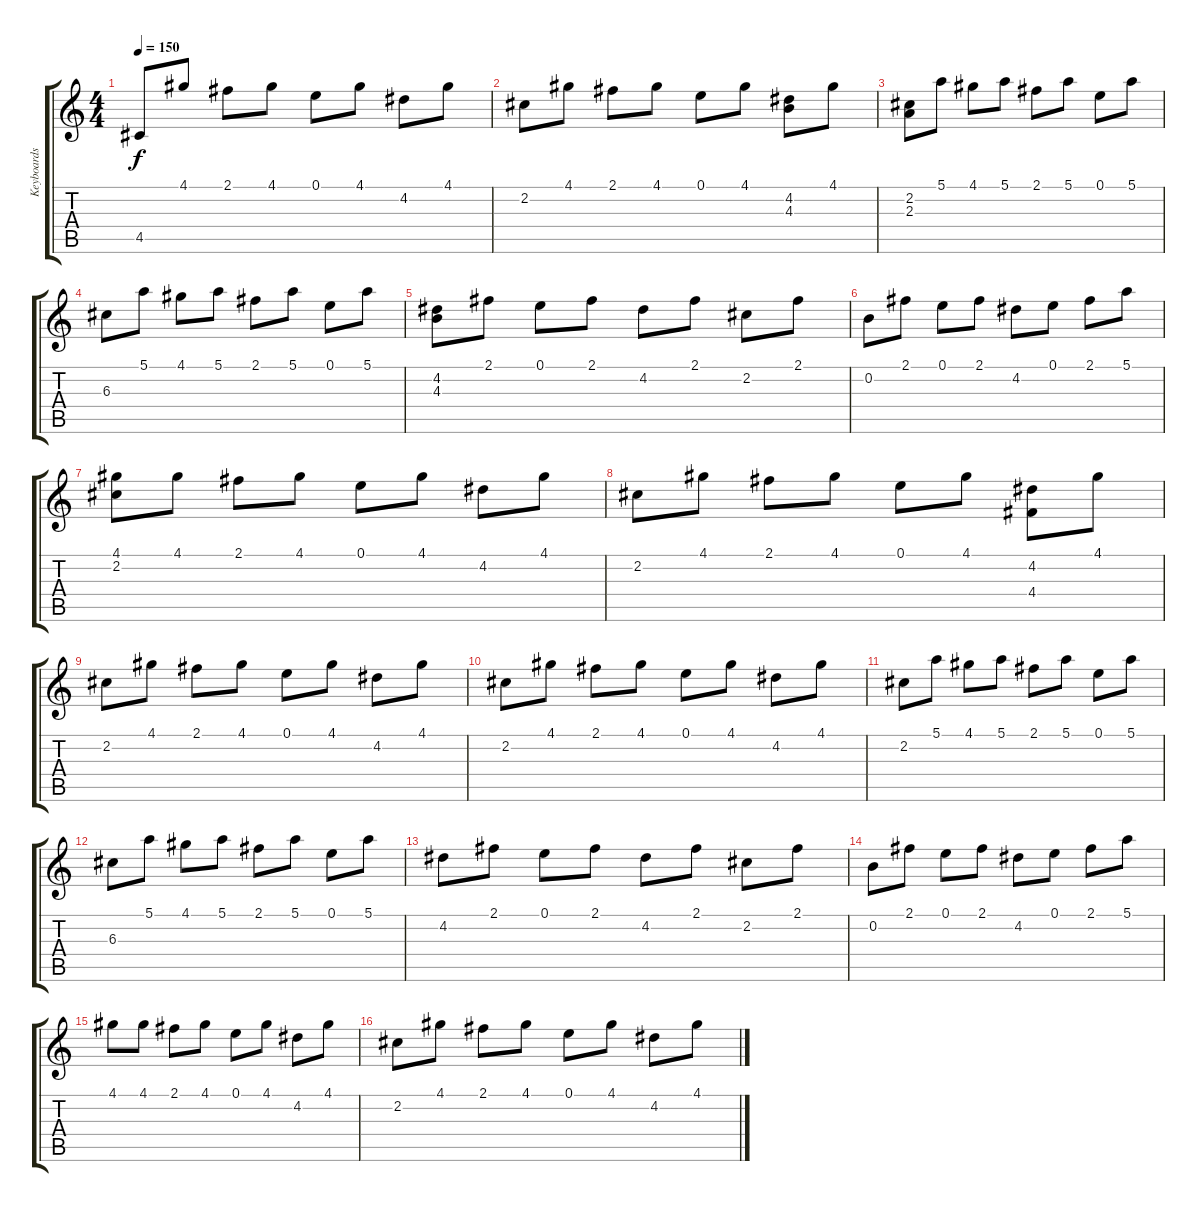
\track ("Keyboards" "Keyboards") {instrument contrabass}
\staff {score tabs}
\tuning (E4 B3 G3 D3 A2 E2) {hide}
\ts (4 4)
\tempo 150
\clef g2
\ks c
4.5.8{dy f instrument contrabass} 4.1.8 2.1.8 4.1.8 0.1.8 4.1.8 4.2.8 4.1.8 |
2.2.8 4.1.8 2.1.8 4.1.8 0.1.8 4.1.8 (4.2 4.3).8 4.1.8 |
(2.2 2.3).8 5.1.8 4.1.8 5.1.8 2.1.8 5.1.8 0.1.8 5.1.8 |
6.3.8 5.1.8 4.1.8 5.1.8 2.1.8 5.1.8 0.1.8 5.1.8 |
(4.2 4.3).8 2.1.8 0.1.8 2.1.8 4.2.8 2.1.8 2.2.8 2.1.8 |
0.2.8 2.1.8 0.1.8 2.1.8 4.2.8 0.1.8 2.1.8 5.1.8 |
(4.1 2.2).8 4.1.8 2.1.8 4.1.8 0.1.8 4.1.8 4.2.8 4.1.8 |
2.2.8 4.1.8 2.1.8 4.1.8 0.1.8 4.1.8 (4.2 4.4).8 4.1.8 |
2.2.8 4.1.8 2.1.8 4.1.8 0.1.8 4.1.8 4.2.8 4.1.8 |
2.2.8 4.1.8 2.1.8 4.1.8 0.1.8 4.1.8 4.2.8 4.1.8 |
2.2.8 5.1.8 4.1.8 5.1.8 2.1.8 5.1.8 0.1.8 5.1.8 |
6.3.8 5.1.8 4.1.8 5.1.8 2.1.8 5.1.8 0.1.8 5.1.8 |
4.2.8 2.1.8 0.1.8 2.1.8 4.2.8 2.1.8 2.2.8 2.1.8 |
0.2.8 2.1.8 0.1.8 2.1.8 4.2.8 0.1.8 2.1.8 5.1.8 |
4.1.8 4.1.8 2.1.8 4.1.8 0.1.8 4.1.8 4.2.8 4.1.8 |
2.2.8 4.1.8 2.1.8 4.1.8 0.1.8 4.1.8 4.2.8 4.1.8
